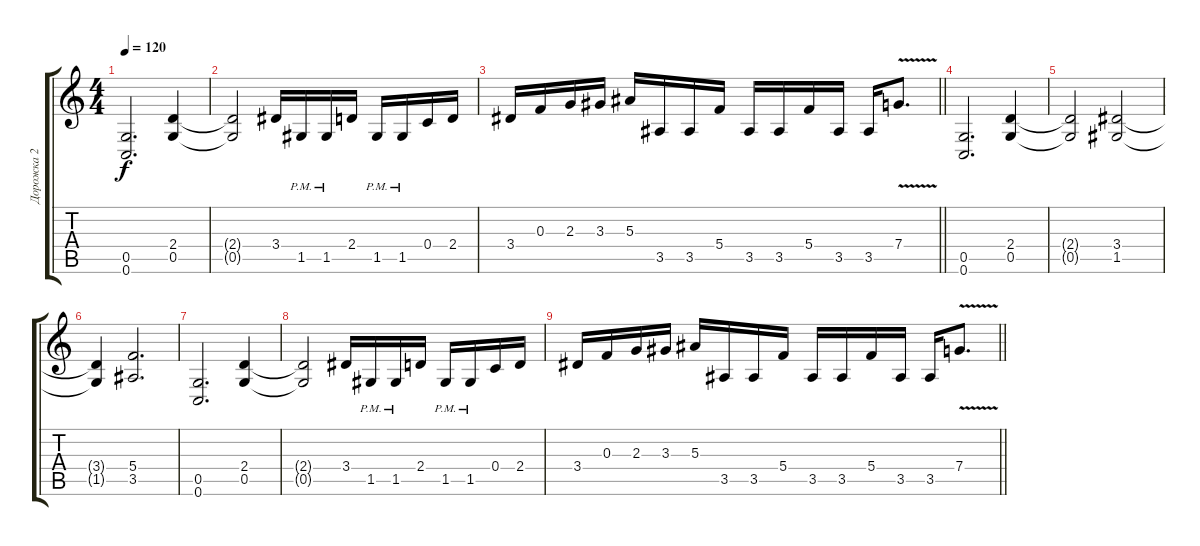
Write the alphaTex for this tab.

\track ("Дорожка 2" "Дорожка 2") {instrument overdrivenguitar}
\staff {score tabs}
\tuning (D4 A3 F3 C3 G2 C2) {hide}
\ts (4 4)
\tempo 120
\clef g2
\ks c
(0.5 0.6).2{d dy f} (2.4 0.5).4 |
(2.4{t} 0.5{t}).2 3.4.16 1.5{pm}.16 1.5{pm}.16 2.4.16 1.5{pm}.16 1.5{pm}.16 0.4.16 2.4.16 |
\barLineRight lightlight
3.4.16 0.3.16 2.3.16 3.3.16 5.3.16 3.5.16 3.5.16 5.4.16 3.5.16 3.5.16 5.4.16 3.5.16 3.5.16 7.4{v}.8{d} |
(0.5 0.6).2{d} (2.4 0.5).4 |
(2.4{t} 0.5{t}).2 (3.4 1.5).2 |
(3.4{t} 1.5{t}).4 (5.4 3.5).2{d} |
(0.5 0.6).2{d} (2.4 0.5).4 |
(2.4{t} 0.5{t}).2 3.4.16 1.5{pm}.16 1.5{pm}.16 2.4.16 1.5{pm}.16 1.5{pm}.16 0.4.16 2.4.16 |
\barLineRight lightlight
3.4.16 0.3.16 2.3.16 3.3.16 5.3.16 3.5.16 3.5.16 5.4.16 3.5.16 3.5.16 5.4.16 3.5.16 3.5.16 7.4{v}.8{d}
